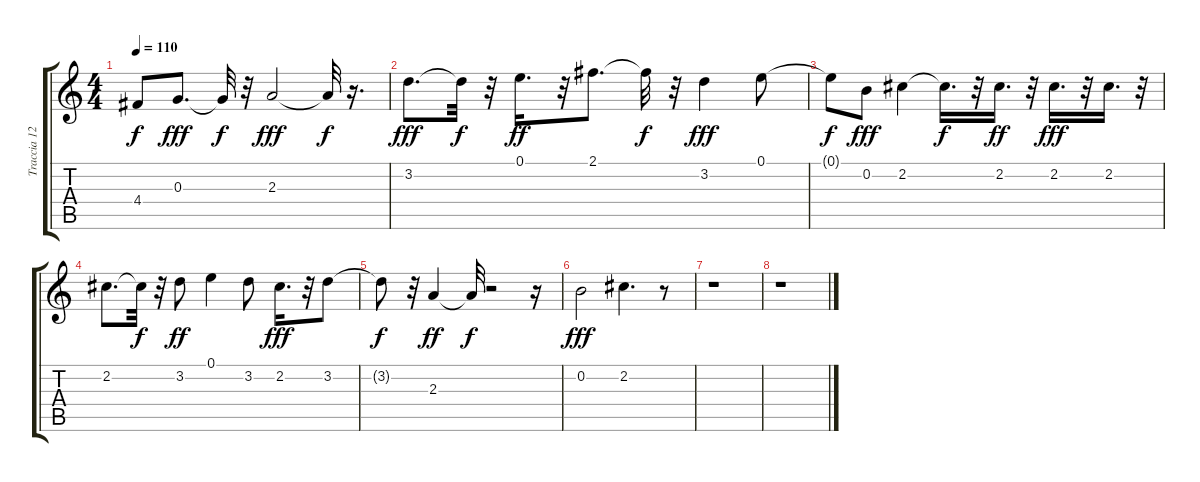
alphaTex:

\track ("Traccia 12" "Traccia 12") {instrument electricguitarjazz}
\staff {score tabs}
\tuning (E4 B3 G3 D3 A2 E2) {hide}
\ts (4 4)
\tempo 110
\clef g2
\ks c
4.4{t}.8{dy f} 0.3.8{d dy fff} 0.3{t}.32{dy f} r.32 2.3.2{dy fff} 2.3{t}.32{dy f} r.16{d} |
3.2.8{d dy fff} 3.2{t}.32{dy f} r.32 0.1.16{d dy ff} r.32 2.1.8{d} 2.1{t}.32{dy f} r.32 3.2.4{dy fff} 0.1.8 |
0.1{t}.8{dy f} 0.2.8{dy fff} 2.2.4 2.2{t}.16{d dy f} r.32 2.2.16{d dy ff} r.32 2.2.16{d dy fff} r.32 2.2.16{d} r.32 |
2.2.8{d} 2.2{t}.32{dy f} r.32 3.2.8{dy ff} 0.1.4 3.2.8 2.2.16{d dy fff} r.32 3.2.8 |
3.2{t}.8{dy f} r.32 2.3.4{dy ff} 2.3{t}.32{dy f} r.2 r.16 |
0.2.2{dy fff} 2.2.4{d} r.8 |
r.1 |
r.1
